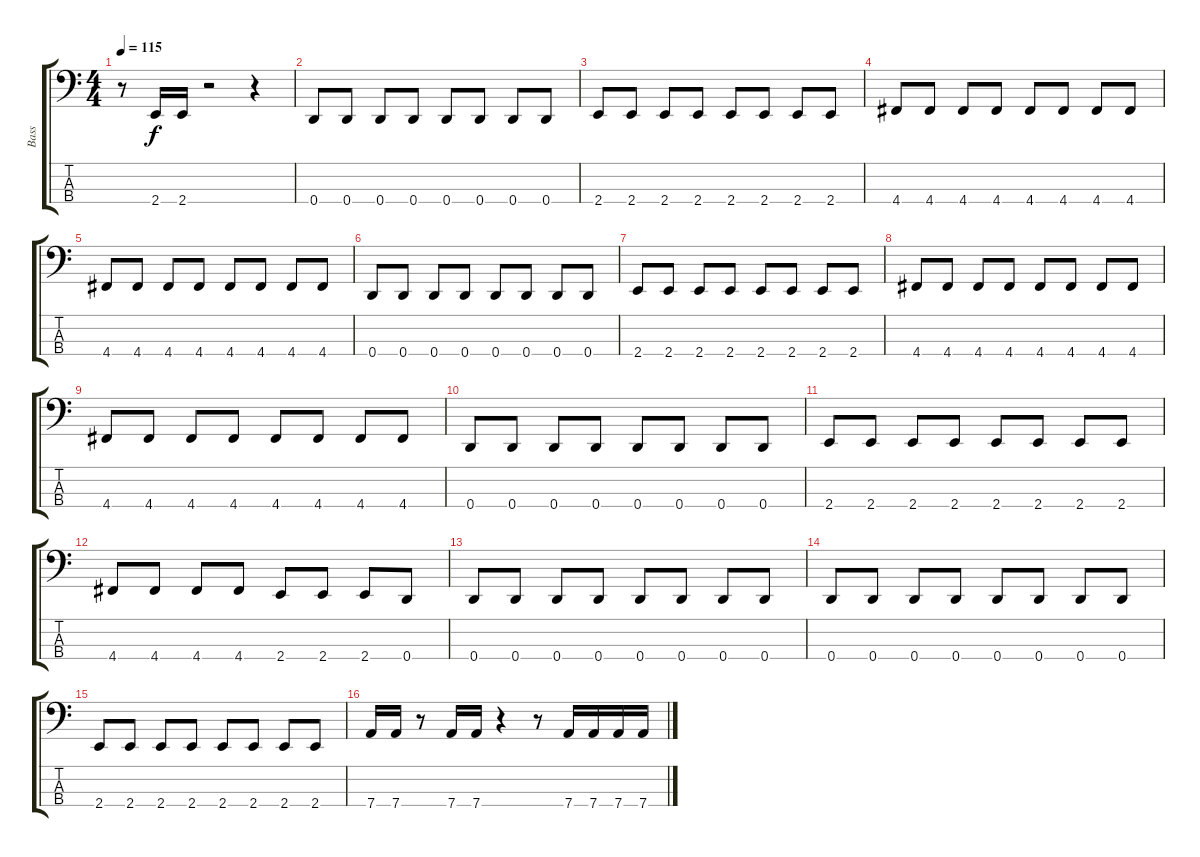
\track ("Bass" "Bass") {instrument electricbasspick}
\staff {score tabs}
\tuning (G2 D2 A1 D1) {hide}
\ts (4 4)
\tempo 115
\clef f4
\ks c
r.8{dy f} 2.4.16 2.4.16 r.2 r.4 |
0.4.8 0.4.8 0.4.8 0.4.8 0.4.8 0.4.8 0.4.8 0.4.8 |
2.4.8 2.4.8 2.4.8 2.4.8 2.4.8 2.4.8 2.4.8 2.4.8 |
4.4.8 4.4.8 4.4.8 4.4.8 4.4.8 4.4.8 4.4.8 4.4.8 |
4.4.8 4.4.8 4.4.8 4.4.8 4.4.8 4.4.8 4.4.8 4.4.8 |
0.4.8 0.4.8 0.4.8 0.4.8 0.4.8 0.4.8 0.4.8 0.4.8 |
2.4.8 2.4.8 2.4.8 2.4.8 2.4.8 2.4.8 2.4.8 2.4.8 |
4.4.8 4.4.8 4.4.8 4.4.8 4.4.8 4.4.8 4.4.8 4.4.8 |
4.4.8 4.4.8 4.4.8 4.4.8 4.4.8 4.4.8 4.4.8 4.4.8 |
0.4.8 0.4.8 0.4.8 0.4.8 0.4.8 0.4.8 0.4.8 0.4.8 |
2.4.8 2.4.8 2.4.8 2.4.8 2.4.8 2.4.8 2.4.8 2.4.8 |
4.4.8 4.4.8 4.4.8 4.4.8 2.4.8 2.4.8 2.4.8 0.4.8 |
0.4.8 0.4.8 0.4.8 0.4.8 0.4.8 0.4.8 0.4.8 0.4.8 |
0.4.8 0.4.8 0.4.8 0.4.8 0.4.8 0.4.8 0.4.8 0.4.8 |
2.4.8 2.4.8 2.4.8 2.4.8 2.4.8 2.4.8 2.4.8 2.4.8 |
7.4.16 7.4.16 r.8 7.4.16 7.4.16 r.4 r.8 7.4.16 7.4.16 7.4.16 7.4.16
